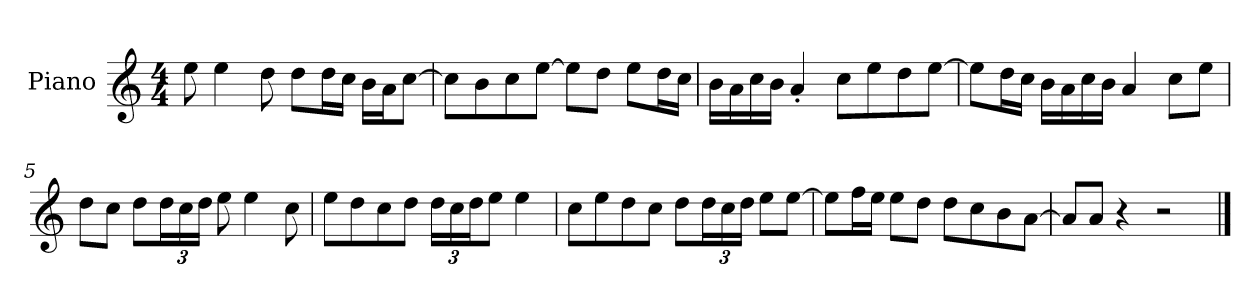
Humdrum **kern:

**kern
*part1
*staff1
*I"Piano
*I'P-no
*clefG2
*k[]
*M4/4
*MM90
=1
8ee\
4ee\
8dd\
8dd\L
16dd\L
16cc\JJ
16b\LL
16a\J
[8cc\J
=2
8cc\L]
8b\
8cc\
[8ee\J
8ee\L]
8dd\J
8ee\L
16dd\L
16cc\JJ
=3
16b\LL
16a\
16cc\
16b\JJ
4a'/
8cc\L
8ee\
8dd\
[8ee\J
=4
8ee\L]
16dd\L
16cc\JJ
16b\LL
16a\
16cc\
16b\JJ
4a/
8cc\L
8ee\J
!!LO:LB:g=z
=5
8dd\L
8cc\J
8dd\L
*Xbrackettup
24dd\L
24cc\
24dd\JJ
8ee\
4ee\
8cc\
=6
8ee\L
8dd\
8cc\
8dd\J
24dd\LL
24cc\
24dd\J
8ee\J
4ee\
=7
8cc\L
8ee\
8dd\
8cc\J
8dd\L
24dd\L
24cc\
24dd\JJ
8ee\L
[8ee\J
=8
8ee\L]
16ff\L
16ee\JJ
8ee\L
8dd\J
8dd\L
8cc\
8b\
[8a\J
=9
8a/L]
8a/J
4r
2r
==
*-
